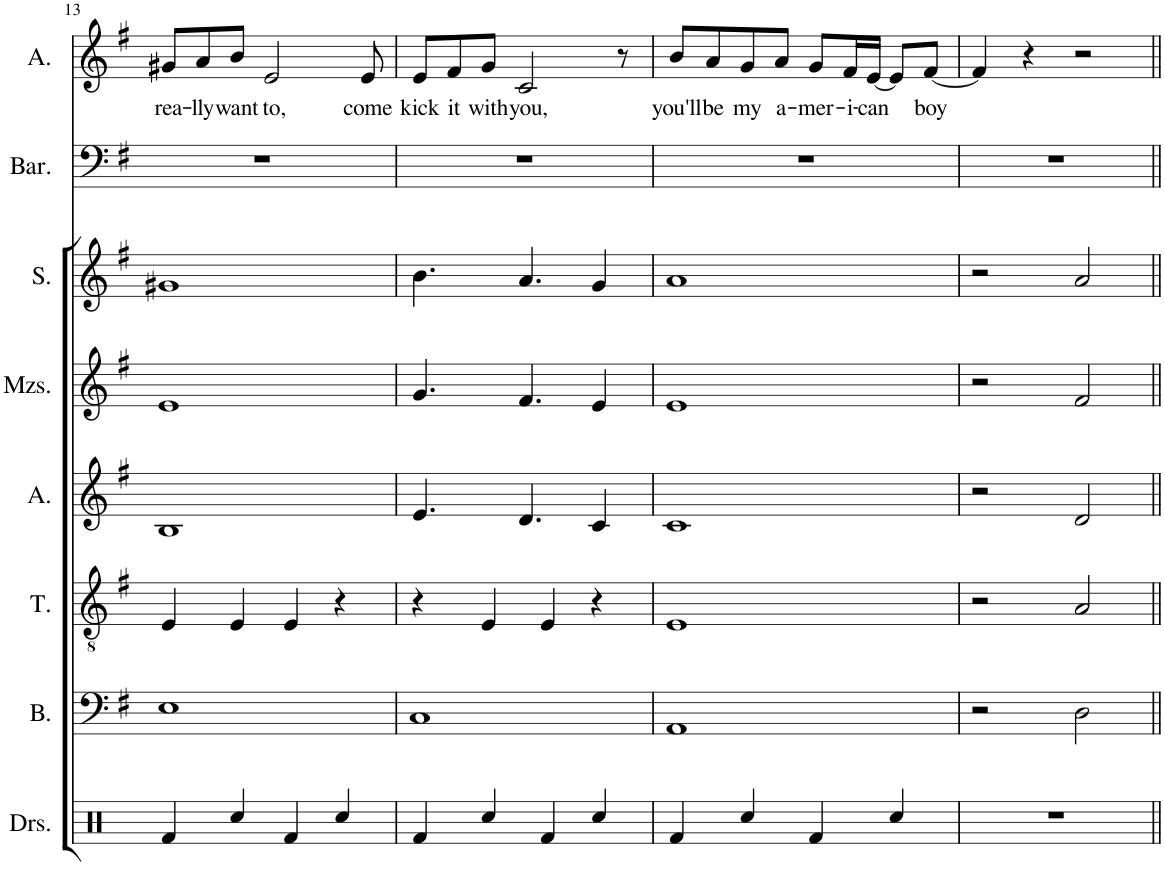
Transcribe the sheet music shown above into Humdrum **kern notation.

**kern	**kern	**kern	**kern	**kern	**kern	**kern	**kern	**text
*part8	*part7	*part6	*part5	*part4	*part3	*part2	*part1	*part1
*staff8	*staff7	*staff6	*staff5	*staff4	*staff3	*staff2	*staff1	*staff1
*I"Drumset	*I"Bass	*I"Tenor	*I"Alto	*I"Mezzo-soprano	*I"Soprano	*I"Baritone	*I"Alto	*
*I'Drs.	*I'B.	*I'T.	*I'A.	*I'Mzs.	*I'S.	*I'Bar.	*I'A.	*
!!LO:PB:g=z
*clefX	*clefF4	*clefGv2	*clefG2	*clefG2	*clefG2	*clefF4	*clefG2	*
*k[]	*k[f#]	*k[f#]	*k[f#]	*k[f#]	*k[f#]	*k[f#]	*k[f#]	*
*M4/4	*M4/4	*M4/4	*M4/4	*M4/4	*M4/4	*M4/4	*M4/4	*
=13	=13	=13	=13	=13	=13	=13	=13	=13
!	!	!	!	!	!	!	!	!LO:LY:b
4Rf/	1E	4E/	1B	1e	1g#X	1r	8g#X/L	rea-
!	!	!	!	!	!	!	!	!LO:LY:b
.	.	.	.	.	.	.	8a/	-lly
!	!	!	!	!	!	!	!	!LO:LY:b
4Rcc/	.	4E/	.	.	.	.	8b/J	want
!	!	!	!	!	!	!	!	!LO:LY:b
.	.	.	.	.	.	.	2e/	to,
4Rf/	.	4E/	.	.	.	.	.	.
4Rcc/	.	4r	.	.	.	.	.	.
!	!	!	!	!	!	!	!	!LO:LY:b
.	.	.	.	.	.	.	8e/	come
=14	=14	=14	=14	=14	=14	=14	=14	=14
!	!	!	!	!	!	!	!	!LO:LY:b
4Rf/	1C	4r	4.e/	4.g/	4.b\	1r	8e/L	kick
!	!	!	!	!	!	!	!	!LO:LY:b
.	.	.	.	.	.	.	8f#/	it
!	!	!	!	!	!	!	!	!LO:LY:b
4Rcc/	.	4E/	.	.	.	.	8g/J	with
!	!	!	!	!	!	!	!	!LO:LY:b
.	.	.	4.d/	4.f#/	4.a/	.	2c/	you,
4Rf/	.	4E/	.	.	.	.	.	.
4Rcc/	.	4r	4c/	4e/	4g/	.	.	.
.	.	.	.	.	.	.	8r	.
=15	=15	=15	=15	=15	=15	=15	=15	=15
!	!	!	!	!	!	!	!	!LO:LY:b
4Rf/	1AA	1E	1c	1e	1a	1r	8b/L	you'll
!	!	!	!	!	!	!	!	!LO:LY:b
.	.	.	.	.	.	.	8a/	be
!	!	!	!	!	!	!	!	!LO:LY:b
4Rcc/	.	.	.	.	.	.	8g/	my
!	!	!	!	!	!	!	!	!LO:LY:b
.	.	.	.	.	.	.	8a/J	a-
!	!	!	!	!	!	!	!	!LO:LY:b
4Rf/	.	.	.	.	.	.	8g/L	-mer-
!	!	!	!	!	!	!	!	!LO:LY:b
.	.	.	.	.	.	.	16f#/L	-i-
!	!	!	!	!	!	!	!	!LO:LY:b
.	.	.	.	.	.	.	[16e/JJ	-can
4Rcc/	.	.	.	.	.	.	8e/L]	.
!	!	!	!	!	!	!	!	!LO:LY:b
.	.	.	.	.	.	.	[8f#/J	boy
=16	=16	=16	=16	=16	=16	=16	=16	=16
1r	2r	2r	2r	2r	2r	1r	4f#/]	.
.	.	.	.	.	.	.	4r	.
.	2D\	2A/	2d/	2f#/	2a/	.	2r	.
=||	=||	=||	=||	=||	=||	=||	=||	=||
*-	*-	*-	*-	*-	*-	*-	*-	*-
